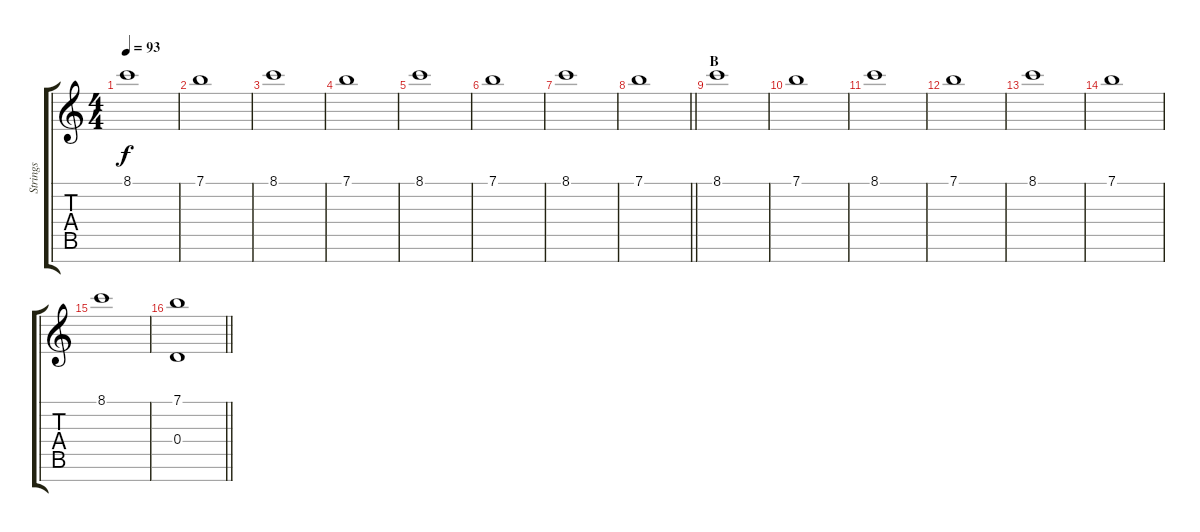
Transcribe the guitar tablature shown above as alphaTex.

\track ("Strings" "Strings") {instrument stringensemble1}
\staff {score tabs}
\tuning (E5 B4 G4 D4 A3 E3 B2) {hide}
\ts (4 4)
\tempo 93
\clef g2
\ks c
8.1.1{dy f} |
7.1.1 |
8.1.1 |
7.1.1 |
8.1.1 |
7.1.1 |
8.1.1 |
\barLineRight lightlight
7.1.1 |
\section ("" "B")
8.1.1 |
7.1.1 |
8.1.1 |
7.1.1 |
8.1.1 |
7.1.1 |
8.1.1 |
\barLineRight lightlight
(7.1 0.4).1
